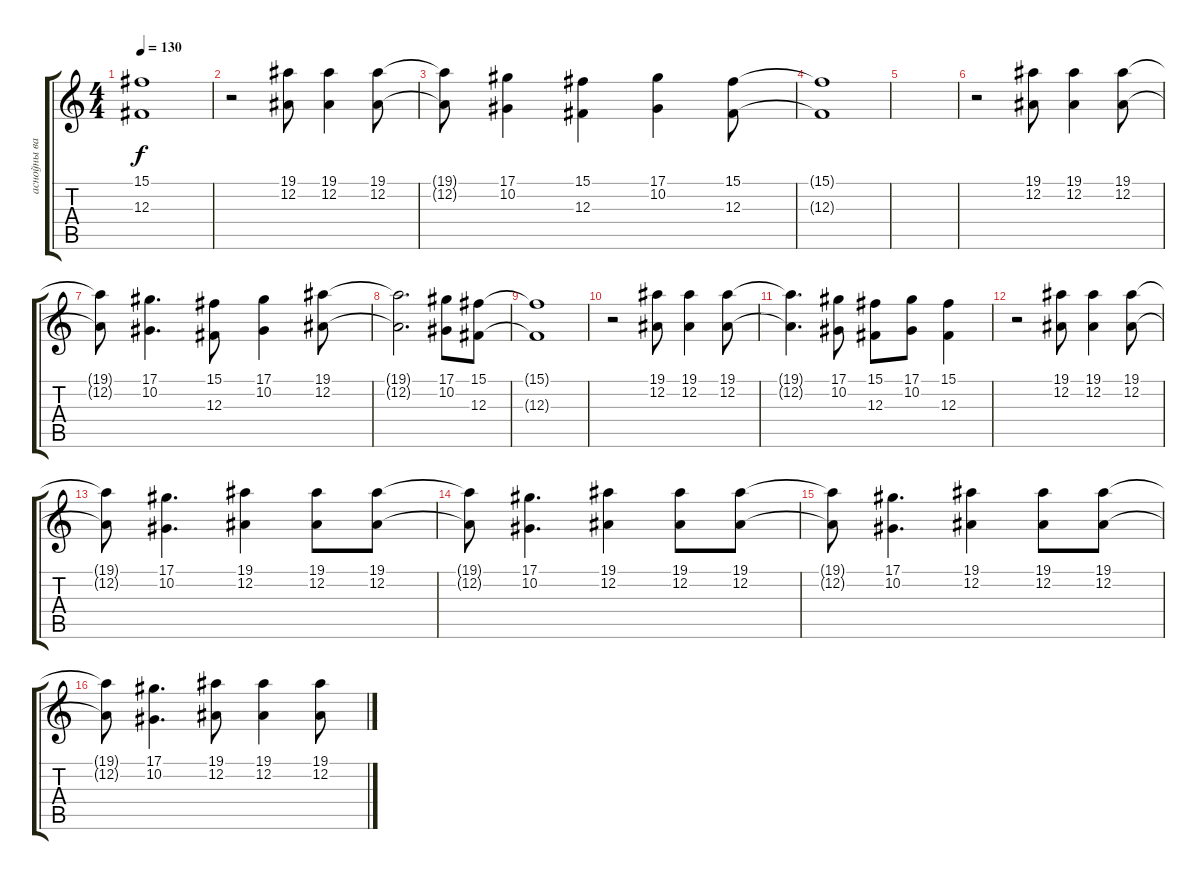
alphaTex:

\track ("асноўны вакал Алесь  " "асноўны ва") {instrument lead6voice}
\staff {score tabs}
\tuning (Eb4 Bb3 Gb3 Db3 Ab2 Eb2) {hide}
\ts (4 4)
\tempo 130
\clef g2
\ks c
(15.1{t} 12.3{t}).1{dy f} |
r.2 (19.1 12.2).8 (19.1 12.2).4 (19.1 12.2).8 |
(19.1{t} 12.2{t}).8 (17.1 10.2).4 (15.1 12.3).4 (17.1 10.2).4 (15.1 12.3).8 |
(15.1{t} 12.3{t}).1 |
|
r.2 (19.1 12.2).8 (19.1 12.2).4 (19.1 12.2).8 |
(19.1{t} 12.2{t}).8 (17.1 10.2).4{d} (15.1 12.3).8 (17.1 10.2).4 (19.1 12.2).8 |
(19.1{t} 12.2{t}).2{d} (17.1 10.2).8 (15.1 12.3).8 |
(15.1{t} 12.3{t}).1 |
r.2 (19.1 12.2).8 (19.1 12.2).4 (19.1 12.2).8 |
(19.1{t} 12.2{t}).4{d} (17.1 10.2).8 (15.1 12.3).8 (17.1 10.2).8 (15.1 12.3).4 |
r.2 (19.1 12.2).8 (19.1 12.2).4 (19.1 12.2).8 |
(19.1{t} 12.2{t}).8 (17.1 10.2).4{d} (19.1 12.2).4 (19.1 12.2).8 (19.1 12.2).8 |
(19.1{t} 12.2{t}).8 (17.1 10.2).4{d} (19.1 12.2).4 (19.1 12.2).8 (19.1 12.2).8 |
(19.1{t} 12.2{t}).8 (17.1 10.2).4{d} (19.1 12.2).4 (19.1 12.2).8 (19.1 12.2).8 |
(19.1{t} 12.2{t}).8 (17.1 10.2).4{d} (19.1 12.2).8 (19.1 12.2).4 (19.1 12.2).8
